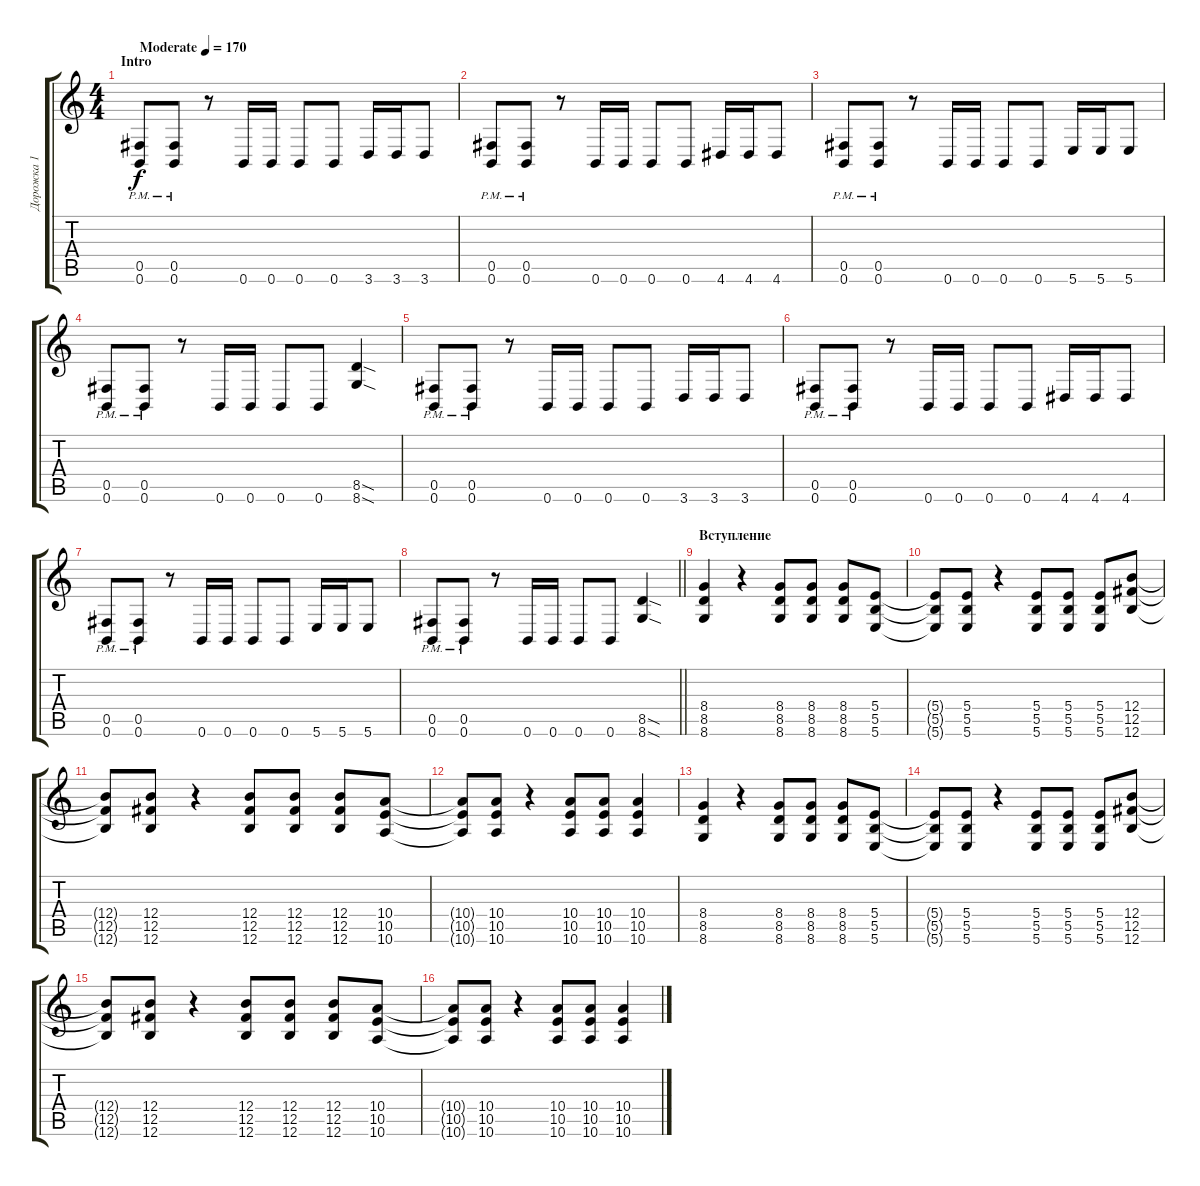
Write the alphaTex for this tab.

\track ("Дорожка 1" "Дорожка 1") {instrument distortionguitar}
\staff {score tabs}
\tuning (Db4 Ab3 E3 B2 Gb2 B1) {hide}
\ts (4 4)
\section ("" "Intro")
\tempo (170 "Moderate")
\clef g2
\ks c
(0.5{pm} 0.6{pm}).8{dy f instrument distortionguitar} (0.5{pm} 0.6{pm}).8 r.8 0.6.16 0.6.16 0.6.8 0.6.8 3.6.16 3.6.16 3.6.8 |
(0.5{pm} 0.6{pm}).8 (0.5{pm} 0.6{pm}).8 r.8 0.6.16 0.6.16 0.6.8 0.6.8 4.6.16 4.6.16 4.6.8 |
(0.5{pm} 0.6{pm}).8 (0.5{pm} 0.6{pm}).8 r.8 0.6.16 0.6.16 0.6.8 0.6.8 5.6.16 5.6.16 5.6.8 |
(0.5{pm} 0.6{pm}).8 (0.5{pm} 0.6{pm}).8 r.8 0.6.16 0.6.16 0.6.8 0.6.8 (8.5{sod} 8.6{sod}).4 |
(0.5{pm} 0.6{pm}).8 (0.5{pm} 0.6{pm}).8 r.8 0.6.16 0.6.16 0.6.8 0.6.8 3.6.16 3.6.16 3.6.8 |
(0.5{pm} 0.6{pm}).8 (0.5{pm} 0.6{pm}).8 r.8 0.6.16 0.6.16 0.6.8 0.6.8 4.6.16 4.6.16 4.6.8 |
(0.5{pm} 0.6{pm}).8 (0.5{pm} 0.6{pm}).8 r.8 0.6.16 0.6.16 0.6.8 0.6.8 5.6.16 5.6.16 5.6.8 |
\barLineRight lightlight
(0.5{pm} 0.6{pm}).8 (0.5{pm} 0.6{pm}).8 r.8 0.6.16 0.6.16 0.6.8 0.6.8 (8.5{sod} 8.6{sod}).4 |
\section ("" "Вступление")
(8.4 8.5 8.6).4 r.4 (8.4 8.5 8.6).8 (8.4 8.5 8.6).8 (8.4 8.5 8.6).8 (5.4 5.5 5.6).8 |
(5.4{t} 5.5{t} 5.6{t}).8 (5.4 5.5 5.6).8 r.4 (5.4 5.5 5.6).8 (5.4 5.5 5.6).8 (5.4 5.5 5.6).8 (12.4 12.5 12.6).8 |
(12.4{t} 12.5{t} 12.6{t}).8 (12.4 12.5 12.6).8 r.4 (12.4 12.5 12.6).8 (12.4 12.5 12.6).8 (12.4 12.5 12.6).8 (10.4 10.5 10.6).8 |
(10.4{t} 10.5{t} 10.6{t}).8 (10.4 10.5 10.6).8 r.4 (10.4 10.5 10.6).8 (10.4 10.5 10.6).8 (10.4 10.5 10.6).4 |
(8.4 8.5 8.6).4 r.4 (8.4 8.5 8.6).8 (8.4 8.5 8.6).8 (8.4 8.5 8.6).8 (5.4 5.5 5.6).8 |
(5.4{t} 5.5{t} 5.6{t}).8 (5.4 5.5 5.6).8 r.4 (5.4 5.5 5.6).8 (5.4 5.5 5.6).8 (5.4 5.5 5.6).8 (12.4 12.5 12.6).8 |
(12.4{t} 12.5{t} 12.6{t}).8 (12.4 12.5 12.6).8 r.4 (12.4 12.5 12.6).8 (12.4 12.5 12.6).8 (12.4 12.5 12.6).8 (10.4 10.5 10.6).8 |
(10.4{t} 10.5{t} 10.6{t}).8 (10.4 10.5 10.6).8 r.4 (10.4 10.5 10.6).8 (10.4 10.5 10.6).8 (10.4 10.5 10.6).4
